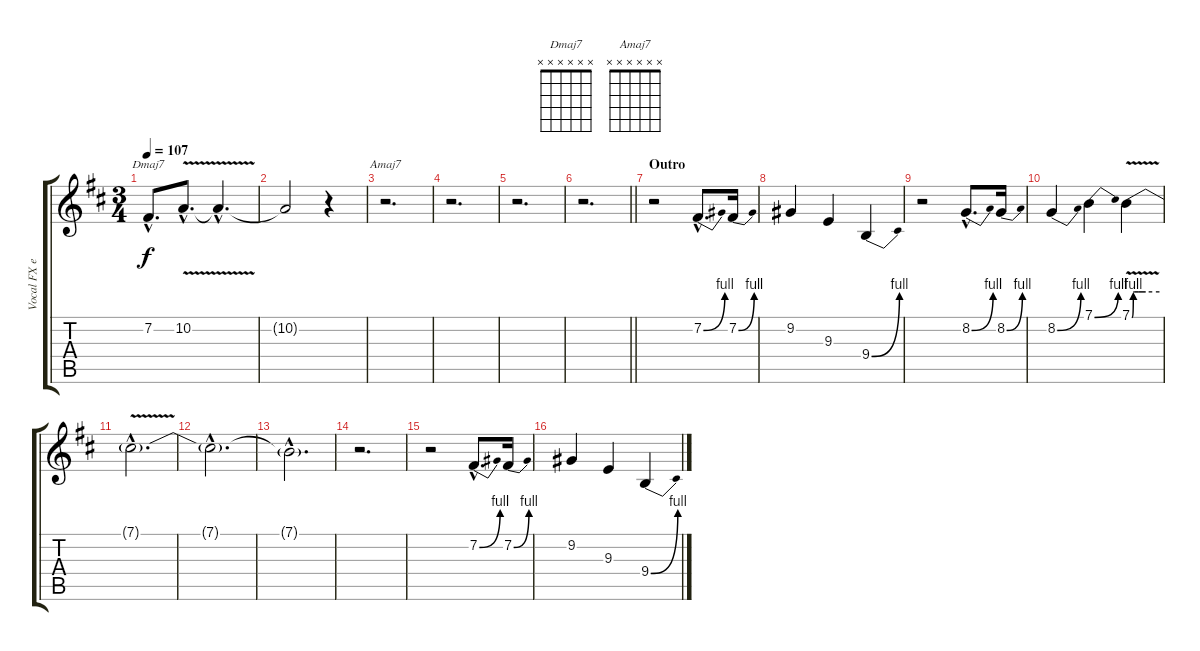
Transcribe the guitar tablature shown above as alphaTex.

\track ("Vocal FX echo" "Vocal FX e") {instrument stringensemble1}
\staff {score tabs}
\tuning (E4 B3 G3 D3 A2 E2) {hide}
\chord ("Dmaj7" x x x x x x)
\chord ("Amaj7" x x x x x x)
\ts (3 4)
\tempo 107
\clef g2
\ks d
7.2{hac}.8{d ch "Dmaj7" dy f} 10.2{v hac}.8{d} 10.2{hac t}.4{d} |
10.2{t}.2 r.4 |
r.2{d ch "Amaj7"} |
r.2{d} |
r.2{d} |
\barLineRight lightlight
r.2{d} |
\section ("" "Outro")
r.2 7.2{be (bend 0 0 60 4) hac}.8{d} 7.2{be (bend 0 0 60 4)}.16 |
9.2.4 9.3.4 9.4{be (bend 0 0 60 4)}.4 |
r.2 8.2{be (bend 0 0 60 4) hac}.8{d} 8.2{be (bend 0 0 60 4)}.16 |
8.2{be (bend 0 0 60 4)}.4 7.1{be (bend 0 0 60 4)}.4 7.1{be (custom 0 0 3 4 5 4 15 4 30 4 60 4) v}.4 |
7.1{hac t}.2{d} |
7.1{hac t}.2{d} |
7.1{hac t}.2{d} |
r.2{d} |
r.2 7.2{be (bend 0 0 60 4) hac}.8{d} 7.2{be (bend 0 0 60 4)}.16 |
9.2.4 9.3.4 9.4{be (bend 0 0 60 4)}.4
